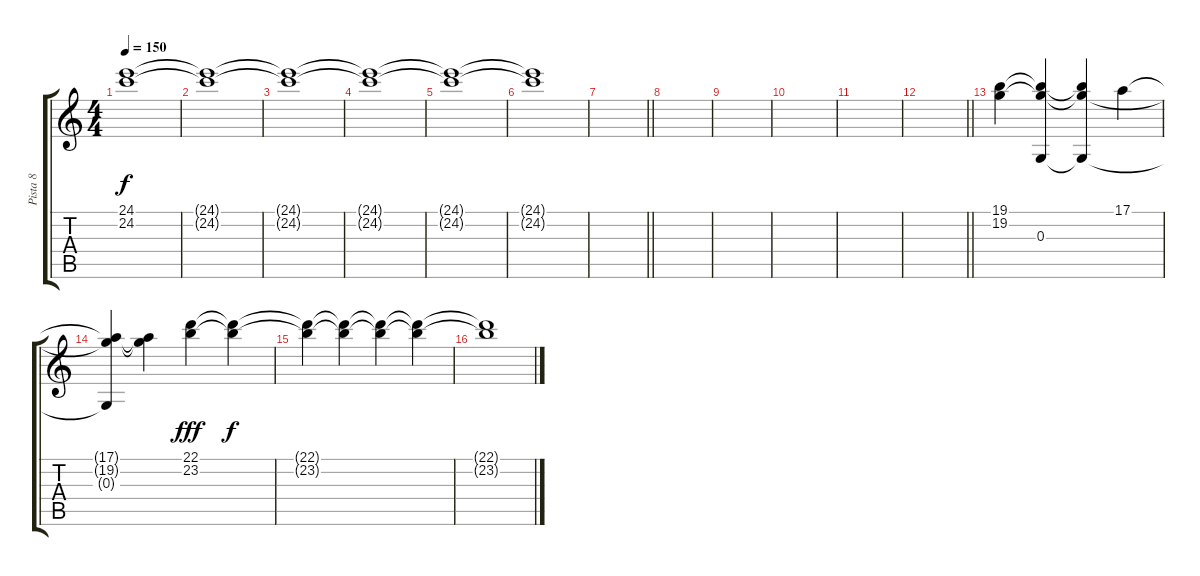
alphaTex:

\track ("Pista 8" "Pista 8") {instrument synthstrings2}
\staff {score tabs}
\tuning (E4 C4 G3 C3 G2 C2) {hide}
\ts (4 4)
\tempo 150
\clef g2
\ks c
(24.1{t} 24.2{t}).1{dy f} |
(24.1{t} 24.2{t}).1 |
(24.1{t} 24.2{t}).1 |
(24.1{t} 24.2{t}).1 |
(24.1{t} 24.2{t}).1 |
(24.1{t} 24.2{t}).1 |
\barLineRight lightlight
|
|
|
|
|
\barLineRight lightlight
|
(19.1 19.2).4{volume 12} (19.1{t} 19.2{t} 0.3).4 (19.1{t} 19.2{t} 0.3{t}).4 17.1.4 |
(17.1{t} 19.2{t} 0.3{t}).4 (17.1{t} 19.2{t}).4 (22.1 23.2).4{dy fff} (22.1{t} 23.2{t}).4{dy f} |
(22.1{t} 23.2{t}).4 (22.1{t} 23.2{t}).4 (22.1{t} 23.2{t}).4 (22.1{t} 23.2{t}).4 |
(22.1{t} 23.2{t}).1
